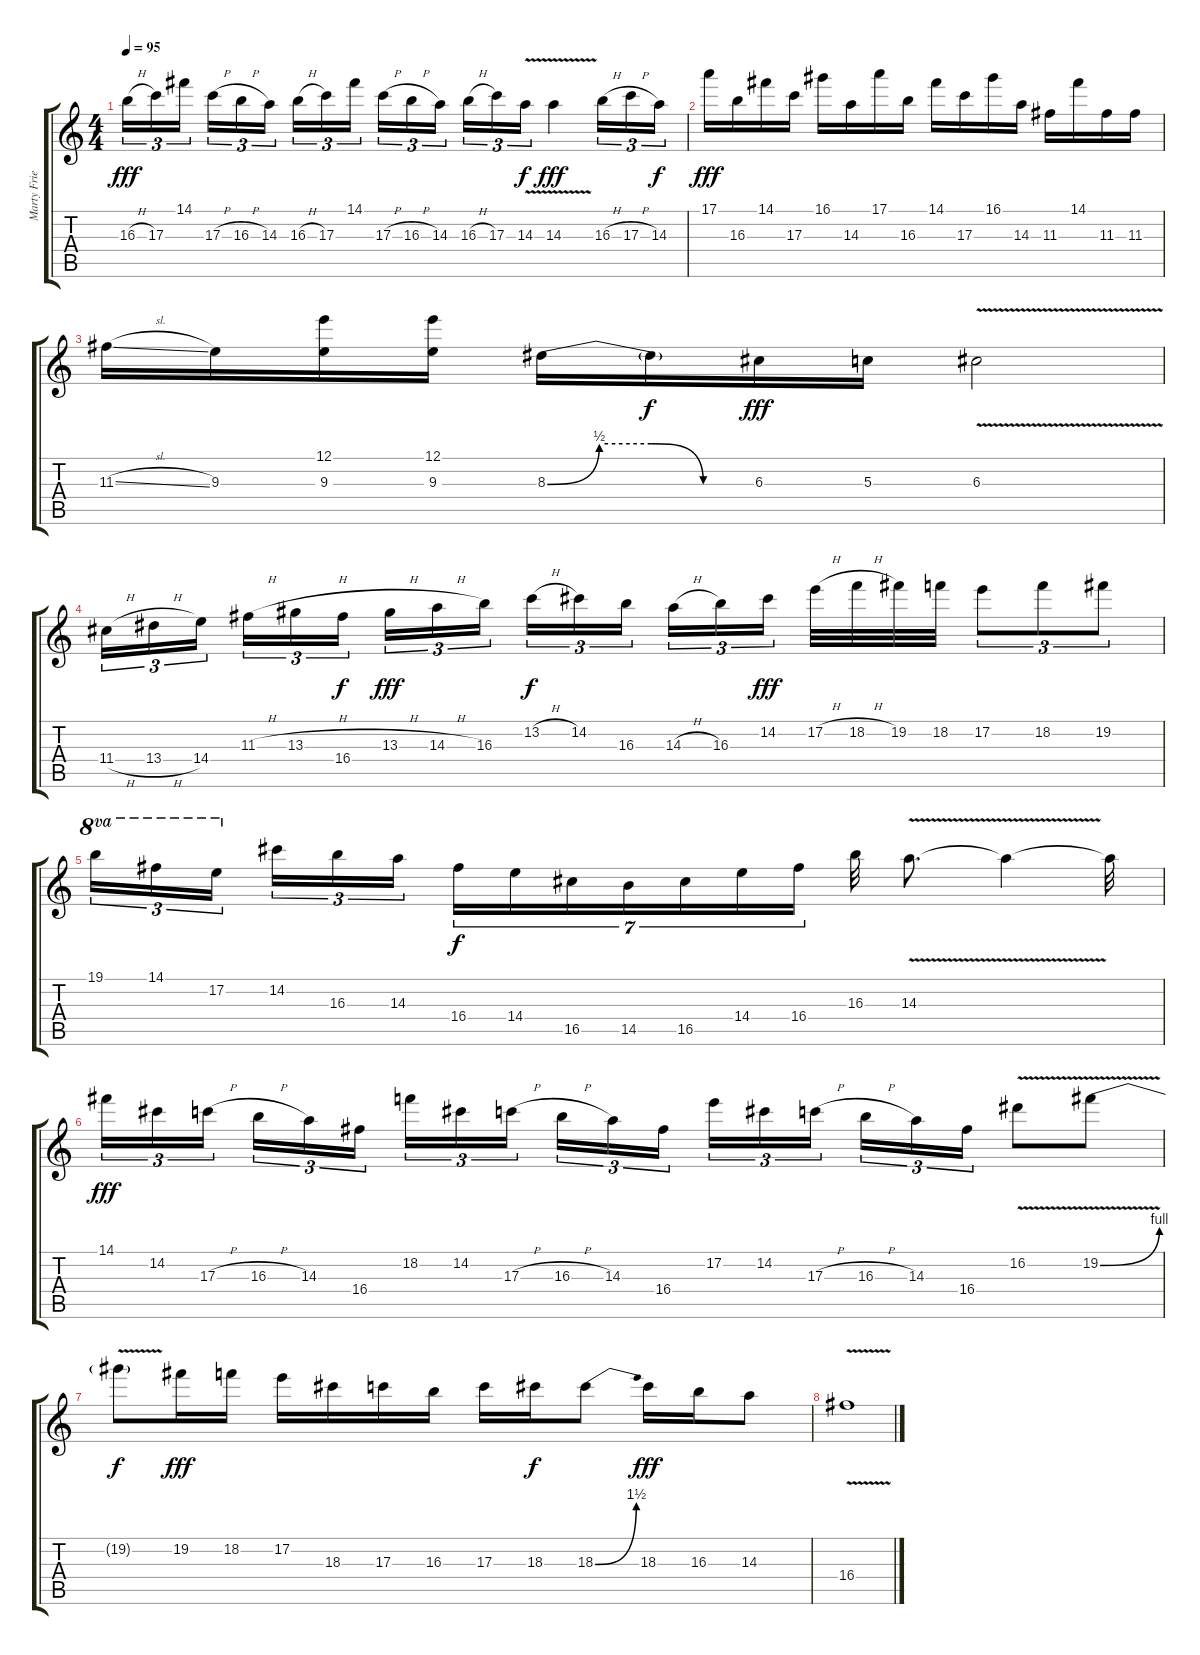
\track ("Marty Friedman" "Marty Frie") {instrument distortionguitar}
\staff {score tabs}
\tuning (E4 B3 G3 D3 A2 E2) {hide}
\ts (4 4)
\tempo 95
\clef g2
\ks c
16.3{h}.16{tu (3 2) dy fff} 17.3.16{tu (3 2)} 14.1.16{tu (3 2) beam splitsecondary} 17.3{h}.16{tu (3 2)} 16.3{h}.16{tu (3 2)} 14.3.16{tu (3 2)} 16.3{h}.16{tu (3 2)} 17.3.16{tu (3 2)} 14.1.16{tu (3 2) beam splitsecondary} 17.3{h}.16{tu (3 2)} 16.3{h}.16{tu (3 2)} 14.3.16{tu (3 2)} 16.3{h}.16{tu (3 2)} 17.3.16{tu (3 2)} 14.3{v}.16{tu (3 2) dy f} 14.3{v}.4{dy fff} 16.3{h}.16{tu (3 2)} 17.3{h}.16{tu (3 2)} 14.3.16{tu (3 2) dy f} |
17.1.16{dy fff} 16.3.16 14.1.16 17.3.16 16.1.16 14.3.16 17.1.16 16.3.16 14.1.16 17.3.16 16.1.16 14.3.16 11.3.16 14.1.16 11.3.16 11.3.16 |
11.3{sl}.16 9.3.16 (12.1 9.3).16 (12.1 9.3).16 8.3{be (custom 0 0 15 2 30 2 45 0 60 0)}.16 8.3{t}.16{dy f} 6.3.16{dy fff} 5.3.16 6.3{v}.2 |
11.4{h}.16{tu (3 2)} 13.4{h}.16{tu (3 2)} 14.4.16{tu (3 2) beam splitsecondary} 11.3{h}.16{tu (3 2)} 13.3{h}.16{tu (3 2)} 16.4.16{tu (3 2) dy f} 13.3{h}.16{tu (3 2) dy fff} 14.3{h}.16{tu (3 2)} 16.3.16{tu (3 2) beam splitsecondary} 13.2{h}.16{tu (3 2) dy f} 14.2.16{tu (3 2)} 16.3.16{tu (3 2)} 14.3{h}.16{tu (3 2)} 16.3.16{tu (3 2)} 14.2.16{tu (3 2) dy fff beam splitsecondary} 17.2{h}.32 18.2{h}.32 19.2.32 18.2.32 17.2.8{tu (3 2)} 18.2.8{tu (3 2)} 19.2.8{tu (3 2)} |
19.1.16{tu (3 2) ot 8va} 14.1.16{tu (3 2) ot 8va} 17.2.16{tu (3 2) ot 8va beam splitsecondary} 14.2.16{tu (3 2)} 16.3.16{tu (3 2)} 14.3.16{tu (3 2)} 16.4.16{tu (7 4) dy f} 14.4.16{tu (7 4)} 16.5.16{tu (7 4)} 14.5.16{tu (7 4)} 16.5.16{tu (7 4)} 14.4.16{tu (7 4)} 16.4.16{tu (7 4)} 16.3.32 14.3{v}.8{d} 14.3{t}.4 14.3{t}.32 |
14.1.16{tu (3 2) dy fff} 14.2.16{tu (3 2)} 17.3{h}.16{tu (3 2) beam splitsecondary} 16.3{h}.16{tu (3 2)} 14.3.16{tu (3 2)} 16.4.16{tu (3 2)} 18.2.16{tu (3 2)} 14.2.16{tu (3 2)} 17.3{h}.16{tu (3 2) beam splitsecondary} 16.3{h}.16{tu (3 2)} 14.3.16{tu (3 2)} 16.4.16{tu (3 2)} 17.2.16{tu (3 2)} 14.2.16{tu (3 2)} 17.3{h}.16{tu (3 2) beam splitsecondary} 16.3{h}.16{tu (3 2)} 14.3.16{tu (3 2)} 16.4.16{tu (3 2)} 16.2{v}.8 19.2{be (bend 0 0 60 4) v}.8 |
19.2{t}.8{dy f} 19.2.16{dy fff} 18.2.16 17.2.16 18.3.16 17.3.16 16.3.16 17.3.16 18.3.16{dy f} 18.3{be (bend 0 0 60 6)}.8 18.3.16{dy fff} 16.3.16 14.3.8 |
16.4{v}.1
